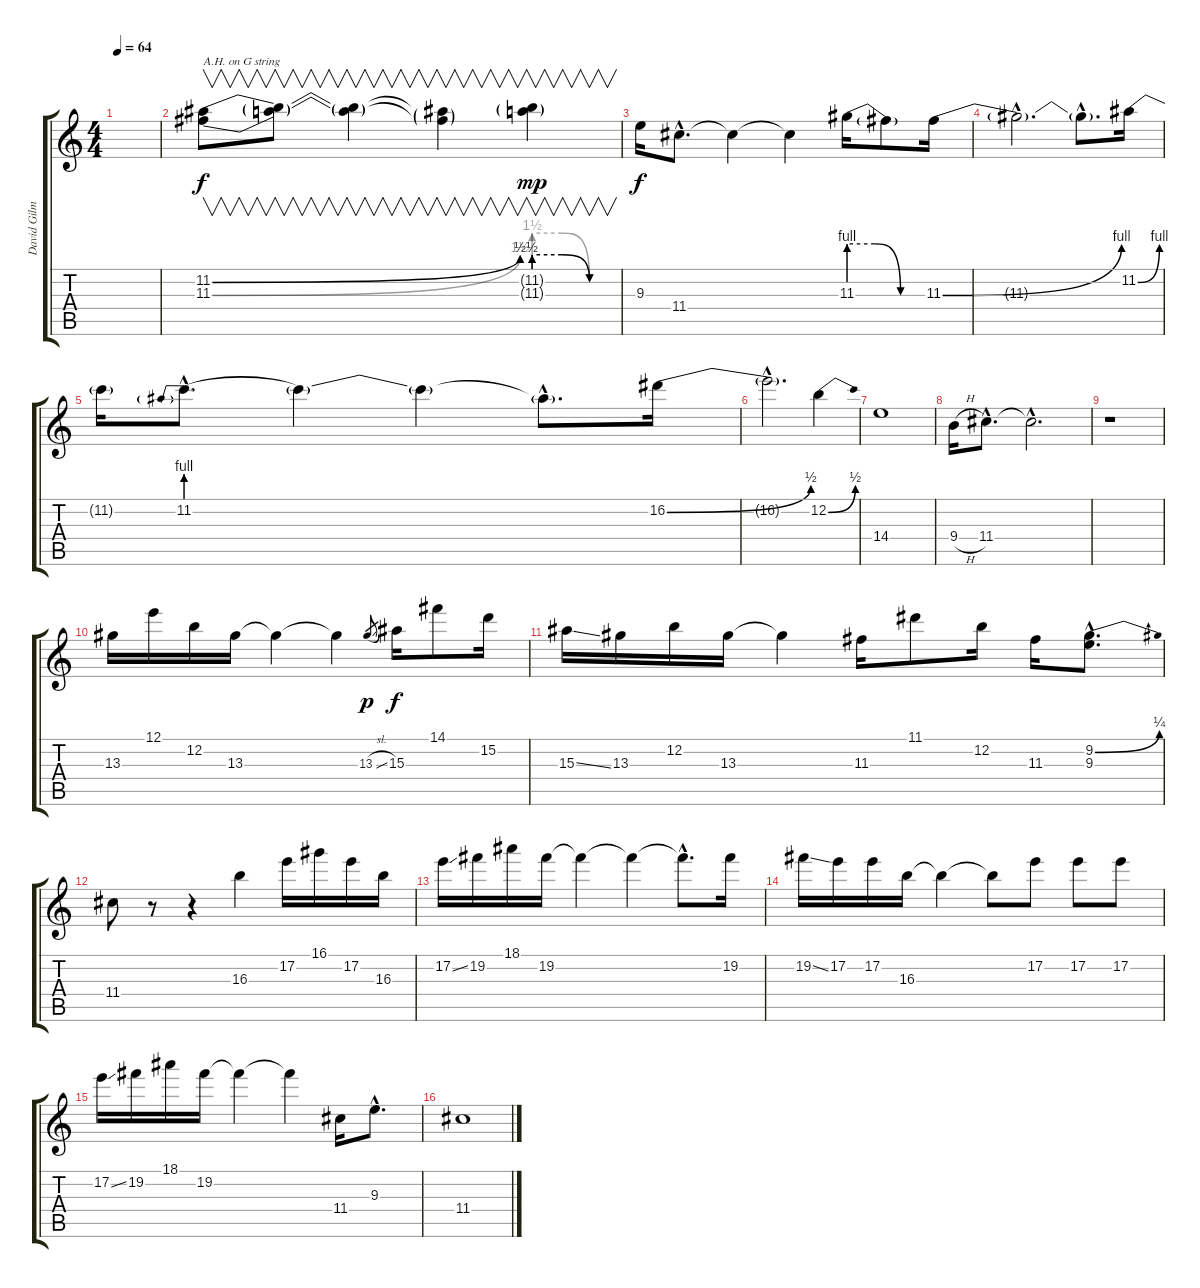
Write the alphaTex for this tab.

\track ("David Gilmour" "David Gilm") {instrument distortionguitar}
\staff {score tabs}
\tuning (E4 B3 G3 D3 A2 E2) {hide}
\ts (4 4)
\tempo 64
\clef g2
\ks c
|
(11.2{be (bend 0 0 60 2)} 11.3{be (bend 0 0 60 6)}).8{v txt "A.H. on G string"} (11.2{t} 11.3{t}).8{v} (11.2{t} 11.3{t}).4{v} (11.2{t} 11.3{t}).4{v} (11.2{be (custom 0 2 20 2 40 0 60 0) g} 11.3{be (custom 0 6 20 6 40 0 60 0) g}).4{v dy mp} |
9.3.16{dy f} 11.4{hac}.8{d} 11.4{t}.4 11.4{t}.4 11.3{be (custom 0 4 20 4 40 0 60 0)}.16 11.3{t}.8 11.3{be (bend 0 0 60 4)}.16 |
11.3{hac t}.2{d} 11.3{hac t}.8{d} 11.2{be (bend 0 0 60 4)}.16 |
11.2{t}.16 11.2{be (prebend 0 4 60 4) hac}.8{d} 11.2{t}.4 11.2{t}.4 11.2{hac t}.8{d} 16.2{be (bend 0 0 60 2)}.16 |
16.2{hac t}.2{d} 12.2{be (bend 0 0 60 2)}.4 |
14.4.1 |
9.4{h}.16 11.4{hac}.8{d} 11.4{hac t}.2{d} |
r.1 |
13.3.16 12.1.16 12.2.16 13.3.16 13.3{t}.4 13.3{t}.4 13.3{sl}.8{gr dy p} 15.3.16{dy f} 14.1.8 15.2.16 |
15.3{ss}.16 13.3.16 12.2.16 13.3.16 13.3{t}.4 11.3.16 11.1.8 12.2.16 11.3.16 (9.2{be (bend 0 0 60 1) hac} 9.3{hac}).8{d} |
11.4.8 r.8 r.4 16.3.4 17.2.16 16.1.16 17.2.16 16.3.16 |
17.2{ss}.16 19.2.16 18.1.16 19.2.16 19.2{t}.4 19.2{t}.4 19.2{hac t}.8{d} 19.2.16 |
19.2{ss}.16 17.2.16 17.2.16 16.3.16 16.3{t}.4 16.3{t}.8 17.2.8 17.2.8 17.2.8 |
17.2{ss}.16 19.2.16 18.1.16 19.2.16 19.2{t}.4 19.2{t}.4 11.4.16 9.3{hac}.8{d} |
11.4.1
